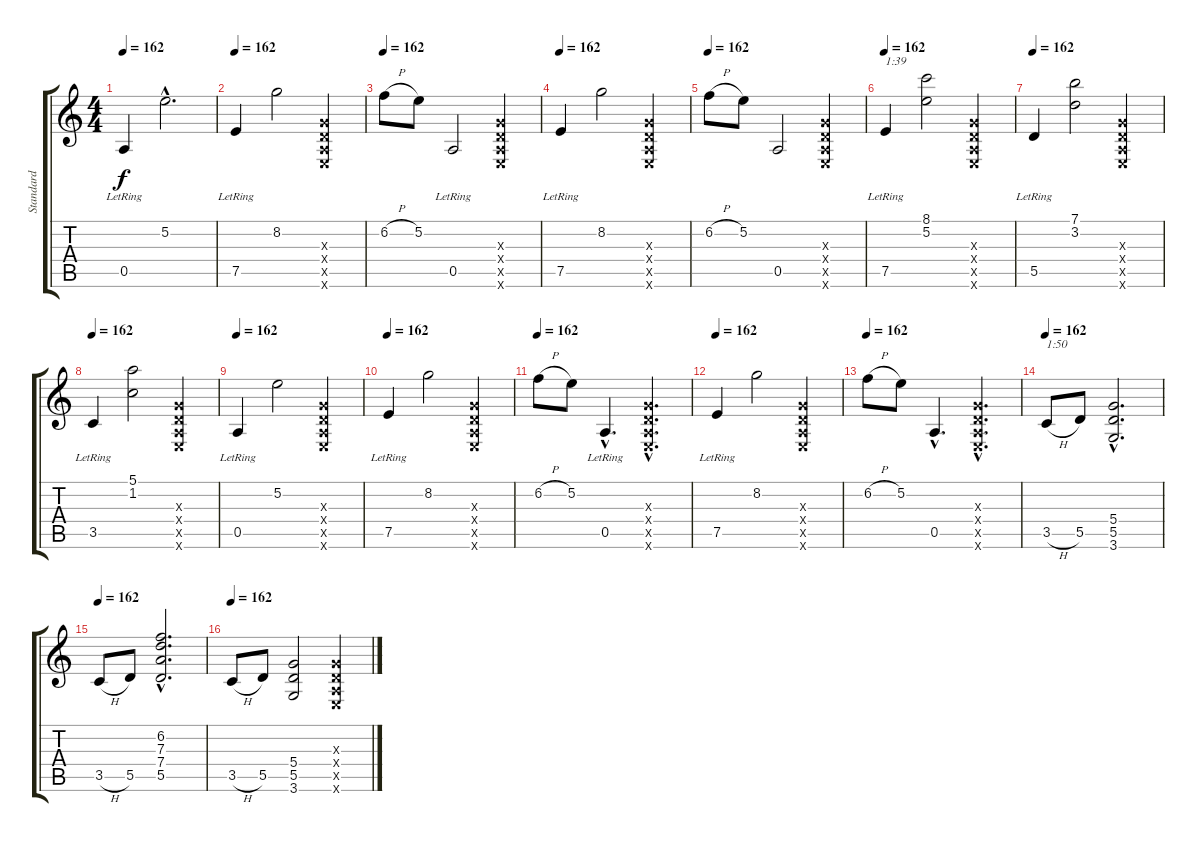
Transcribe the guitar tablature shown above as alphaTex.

\track ("Standard" "Standard") {instrument acousticguitarsteel}
\staff {score tabs}
\tuning (E4 B3 G3 D3 A2 E2) {hide}
\ts (4 4)
\tempo 162
\clef g2
\ks c
0.5{lr}.4{dy f} 5.2{hac}.2{d} |
\tempo 162
7.5{lr}.4 8.2.2 (0.3{x} 0.4{x} 0.5{x} 0.6{x}).4 |
\tempo 162
6.2{h}.8 5.2.8 0.5{lr}.2 (0.3{x} 0.4{x} 0.5{x} 0.6{x}).4 |
\tempo 162
7.5{lr}.4 8.2.2 (0.3{x} 0.4{x} 0.5{x} 0.6{x}).4 |
\tempo 162
6.2{h}.8 5.2.8 0.5.2 (0.3{x} 0.4{x} 0.5{x} 0.6{x}).4 |
\tempo 162
7.5{lr}.4{txt "1:39"} (8.1 5.2).2 (0.3{x} 0.4{x} 0.5{x} 0.6{x}).4 |
\tempo 162
5.5{lr}.4 (7.1 3.2).2 (0.3{x} 0.4{x} 0.5{x} 0.6{x}).4 |
\tempo 162
3.5{lr}.4 (5.1 1.2).2 (0.3{x} 0.4{x} 0.5{x} 0.6{x}).4 |
\tempo 162
0.5{lr}.4 5.2.2 (0.3{x} 0.4{x} 0.5{x} 0.6{x}).4 |
\tempo 162
7.5{lr}.4 8.2.2 (0.3{x} 0.4{x} 0.5{x} 0.6{x}).4 |
\tempo 162
6.2{h}.8 5.2.8 0.5{hac lr}.4{d} (0.3{hac x} 0.4{hac x} 0.5{hac x} 0.6{hac x}).4{d} |
\tempo 162
7.5{lr}.4 8.2.2 (0.3{x} 0.4{x} 0.5{x} 0.6{x}).4 |
\tempo 162
6.2{h}.8 5.2.8 0.5{hac}.4{d} (0.3{hac x} 0.4{hac x} 0.5{hac x} 0.6{hac x}).4{d} |
\tempo 162
3.5{h}.8{txt "1:50"} 5.5.8 (5.4{hac} 5.5{hac} 3.6{hac}).2{d} |
\tempo 162
3.5{h}.8 5.5.8 (6.2{hac} 7.3{hac} 7.4{hac} 5.5{hac}).2{d} |
\tempo 162
3.5{h}.8 5.5.8 (5.4 5.5 3.6).2 (0.3{x} 0.4{x} 0.5{x} 0.6{x}).4
